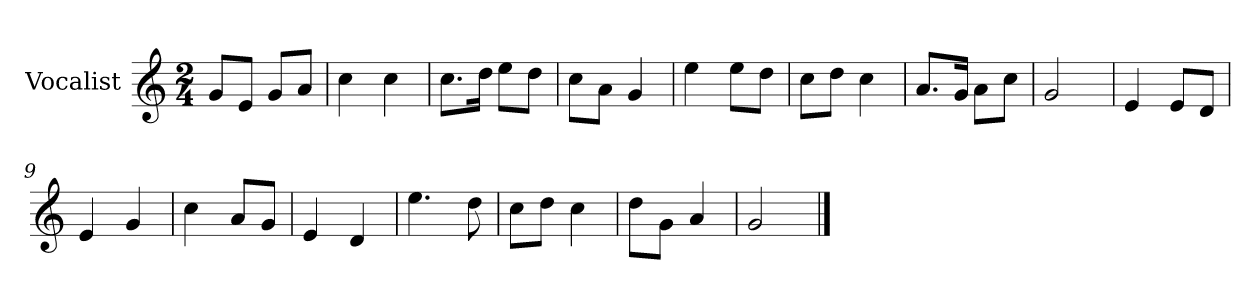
**kern
*part1
*staff1
*I"Vocalist
*k[]
*C:
*M2/4
=
8gL
8eJ
8gL
8aJ
=1
4cc
4cc
=2
8.ccL
16ddJk
8eeL
8ddJ
=3
8ccL
8aJ
4g
=4
4ee
8eeL
8ddJ
=5
8ccL
8ddJ
4cc
=6
8.aL
16gJk
8aL
8ccJ
=7
2g
=8
4e
8eL
8dJ
=9
4e
4g
=10
4cc
8aL
8gJ
=11
4e
4d
=12
4.ee
8dd
=13
8ccL
8ddJ
4cc
=14
8ddL
8gJ
4a
=15
2g
==
*-
